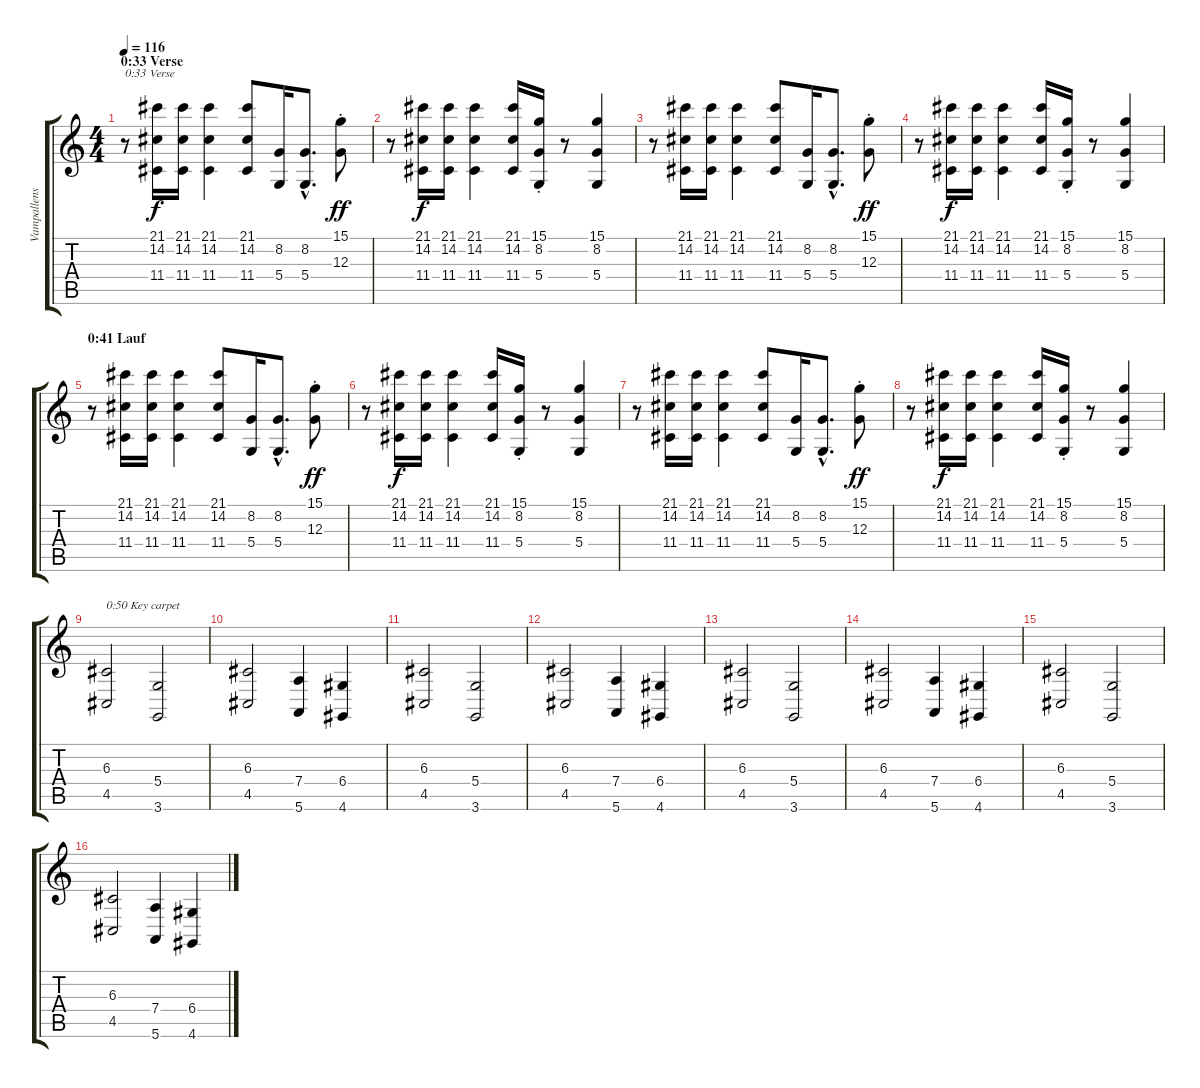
\track ("Vampallens Keys" "Vampallens") {instrument stringensemble1}
\staff {score tabs}
\tuning (E4 B3 G3 D3 A2 E2) {hide}
\ts (4 4)
\section ("" "0:33 Verse")
\tempo 116
\clef g2
\ks c
r.8{txt "0:33 Verse" dy f} (21.1 14.2 11.4).16 (21.1 14.2 11.4).16 (21.1 14.2 11.4).4 (21.1 14.2 11.4).8 (8.2 5.4).16 (8.2{hac} 5.4{hac}).8{d} (15.1{st} 12.3{st}).8{dy ff} |
r.8 (21.1 14.2 11.4).16{dy f} (21.1 14.2 11.4).16 (21.1 14.2 11.4).4 (21.1 14.2 11.4).16 (15.1{st} 8.2{st} 5.4{st}).16 r.8 (15.1 8.2 5.4).4 |
r.8 (21.1 14.2 11.4).16 (21.1 14.2 11.4).16 (21.1 14.2 11.4).4 (21.1 14.2 11.4).8 (8.2 5.4).16 (8.2{hac} 5.4{hac}).8{d} (15.1{st} 12.3{st}).8{dy ff} |
r.8 (21.1 14.2 11.4).16{dy f} (21.1 14.2 11.4).16 (21.1 14.2 11.4).4 (21.1 14.2 11.4).16 (15.1{st} 8.2{st} 5.4{st}).16 r.8 (15.1 8.2 5.4).4 |
\section ("" "0:41 Lauf")
r.8 (21.1 14.2 11.4).16 (21.1 14.2 11.4).16 (21.1 14.2 11.4).4 (21.1 14.2 11.4).8 (8.2 5.4).16 (8.2{hac} 5.4{hac}).8{d} (15.1{st} 12.3{st}).8{dy ff} |
r.8 (21.1 14.2 11.4).16{dy f} (21.1 14.2 11.4).16 (21.1 14.2 11.4).4 (21.1 14.2 11.4).16 (15.1{st} 8.2{st} 5.4{st}).16 r.8 (15.1 8.2 5.4).4 |
r.8 (21.1 14.2 11.4).16 (21.1 14.2 11.4).16 (21.1 14.2 11.4).4 (21.1 14.2 11.4).8 (8.2 5.4).16 (8.2{hac} 5.4{hac}).8{d} (15.1{st} 12.3{st}).8{dy ff} |
r.8 (21.1 14.2 11.4).16{dy f} (21.1 14.2 11.4).16 (21.1 14.2 11.4).4 (21.1 14.2 11.4).16 (15.1{st} 8.2{st} 5.4{st}).16 r.8 (15.1 8.2 5.4).4 |
(6.3 4.5).2{txt "0:50 Key carpet"} (5.4 3.6).2 |
(6.3 4.5).2 (7.4 5.6).4 (6.4 4.6).4 |
(6.3 4.5).2 (5.4 3.6).2 |
(6.3 4.5).2 (7.4 5.6).4 (6.4 4.6).4 |
(6.3 4.5).2 (5.4 3.6).2 |
(6.3 4.5).2 (7.4 5.6).4 (6.4 4.6).4 |
(6.3 4.5).2 (5.4 3.6).2 |
(6.3 4.5).2 (7.4 5.6).4 (6.4 4.6).4
